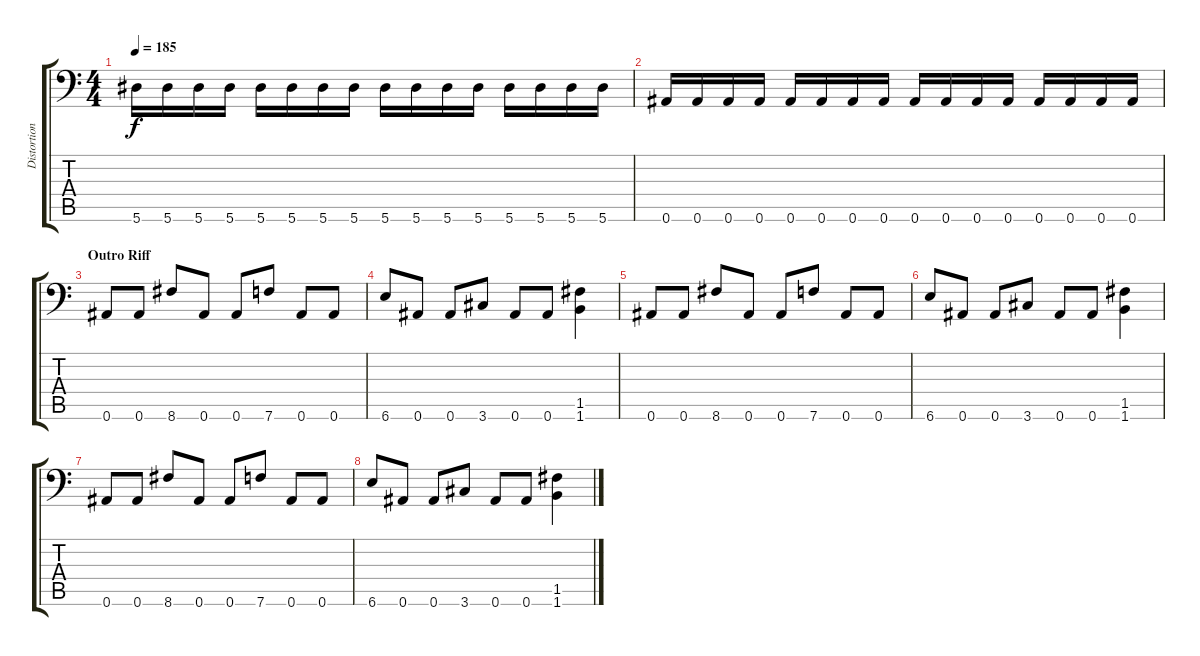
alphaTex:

\track ("Distortion Guitar I" "Distortion") {instrument distortionguitar}
\staff {score tabs}
\tuning (C4 G3 Eb3 Bb2 F2 Bb1) {hide}
\ts (4 4)
\tempo 185
\clef f4
\ks c
5.6.16{dy f} 5.6.16 5.6.16 5.6.16 5.6.16 5.6.16 5.6.16 5.6.16 5.6.16 5.6.16 5.6.16 5.6.16 5.6.16 5.6.16 5.6.16 5.6.16 |
0.6.16 0.6.16 0.6.16 0.6.16 0.6.16 0.6.16 0.6.16 0.6.16 0.6.16 0.6.16 0.6.16 0.6.16 0.6.16 0.6.16 0.6.16 0.6.16 |
\section ("" "Outro Riff")
0.6.8 0.6.8 8.6.8 0.6.8 0.6.8 7.6.8 0.6.8 0.6.8 |
6.6.8 0.6.8 0.6.8 3.6.8 0.6.8 0.6.8 (1.5 1.6).4 |
0.6.8 0.6.8 8.6.8 0.6.8 0.6.8 7.6.8 0.6.8 0.6.8 |
6.6.8 0.6.8 0.6.8 3.6.8 0.6.8 0.6.8 (1.5 1.6).4 |
0.6.8 0.6.8 8.6.8 0.6.8 0.6.8 7.6.8 0.6.8 0.6.8 |
6.6.8 0.6.8 0.6.8 3.6.8 0.6.8 0.6.8 (1.5 1.6).4
